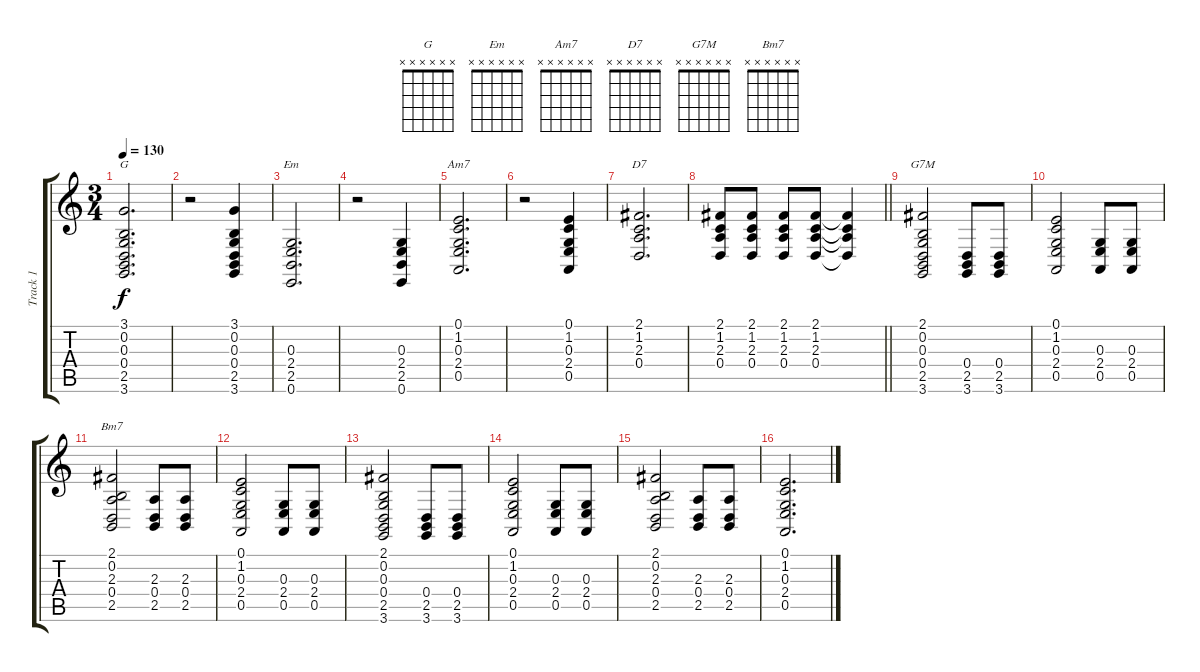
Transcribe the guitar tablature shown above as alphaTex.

\track ("Track 1" "Track 1") {instrument acousticgrandpiano}
\staff {score tabs}
\tuning (E4 B3 G3 D3 A2 E2) {hide}
\chord ("G" x x x x x x)
\chord ("Em" x x x x x x)
\chord ("Am7" x x x x x x)
\chord ("D7" x x x x x x)
\chord ("G7M" x x x x x x)
\chord ("Bm7" x x x x x x)
\ts (3 4)
\tempo 130
\clef g2
\ks c
(3.1 0.2 0.3 0.4 2.5 3.6).2{d ch "G" dy f} |
r.2 (3.1 0.2 0.3 0.4 2.5 3.6).4 |
(0.3 2.4 2.5 0.6).2{d ch "Em"} |
r.2 (0.3 2.4 2.5 0.6).4 |
(0.1 1.2 0.3 2.4 0.5).2{d ch "Am7"} |
r.2 (0.1 1.2 0.3 2.4 0.5).4 |
(2.1 1.2 2.3 0.4).2{d ch "D7"} |
\barLineRight lightlight
(2.1 1.2 2.3 0.4).8 (2.1 1.2 2.3 0.4).8 (2.1 1.2 2.3 0.4).8 (2.1 1.2 2.3 0.4).8 (2.1{t} 1.2{t} 2.3{t} 0.4{t}).4 |
(2.1 0.2 0.3 0.4 2.5 3.6).2{ch "G7M"} (0.4 2.5 3.6).8 (0.4 2.5 3.6).8 |
(0.1 1.2 0.3 2.4 0.5).2 (0.3 2.4 0.5).8 (0.3 2.4 0.5).8 |
(2.1 0.2 2.3 0.4 2.5).2{ch "Bm7"} (2.3 0.4 2.5).8 (2.3 0.4 2.5).8 |
(0.1 1.2 0.3 2.4 0.5).2 (0.3 2.4 0.5).8 (0.3 2.4 0.5).8 |
(2.1 0.2 0.3 0.4 2.5 3.6).2 (0.4 2.5 3.6).8 (0.4 2.5 3.6).8 |
(0.1 1.2 0.3 2.4 0.5).2 (0.3 2.4 0.5).8 (0.3 2.4 0.5).8 |
(2.1 0.2 2.3 0.4 2.5).2 (2.3 0.4 2.5).8 (2.3 0.4 2.5).8 |
(0.1 1.2 0.3 2.4 0.5).2{d}
